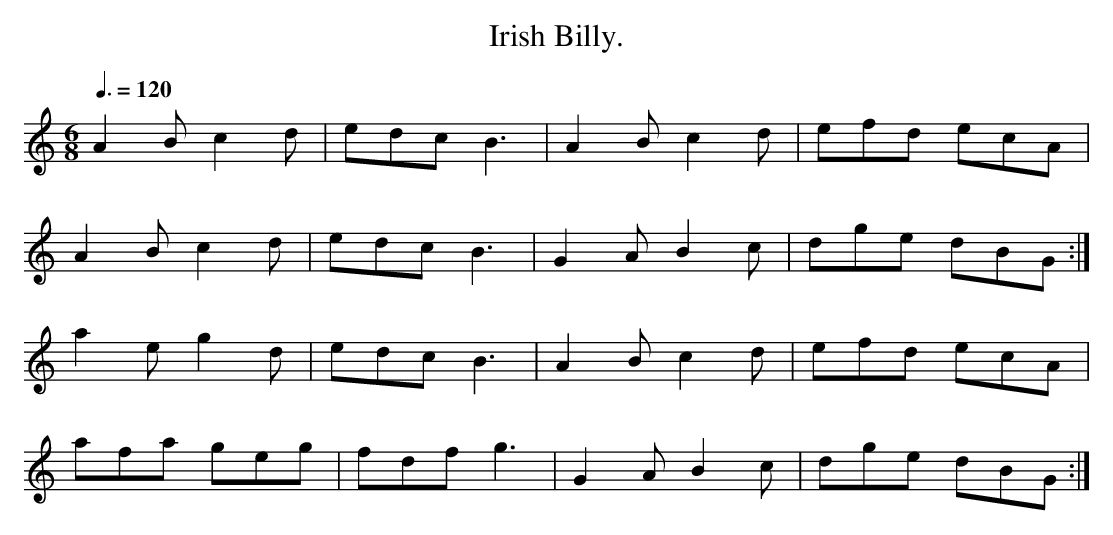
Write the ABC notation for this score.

X:1
T:Irish Billy.
M:6/8
L:1/8
Q:3/8=120
K:A Minor
A2B c2d | edc B3 | A2B c2d | efd ecA |
A2B c2d | edc B3 | G2A B2c | dge dBG :|
a2e g2d | edc B3 | A2B c2d | efd ecA |
afa geg | fdf g3 | G2A B2c | dge dBG :|
